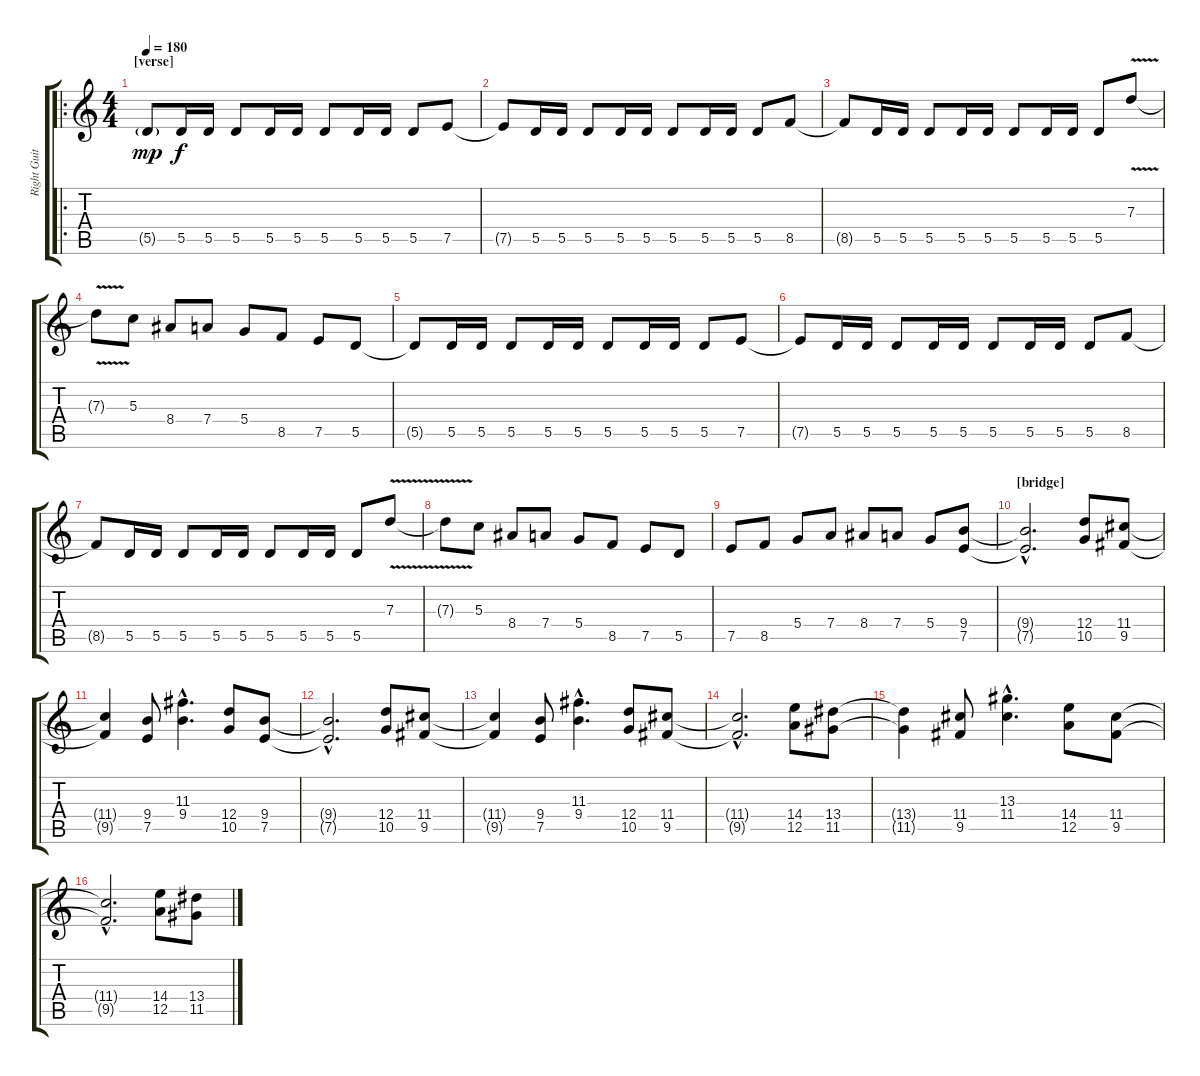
\track ("Right Guitar" "Right Guit") {instrument distortionguitar}
\staff {score tabs}
\tuning (E4 B3 G3 D3 A2 E2) {hide}
\ro
\ts (4 4)
\section ("" "[verse]")
\tempo 180
\clef g2
\ks c
5.5{g}.8{dy mp} 5.5.16{dy f} 5.5.16 5.5.8 5.5.16 5.5.16 5.5.8 5.5.16 5.5.16 5.5.8 7.5.8 |
7.5{t}.8 5.5.16 5.5.16 5.5.8 5.5.16 5.5.16 5.5.8 5.5.16 5.5.16 5.5.8 8.5.8 |
8.5{t}.8 5.5.16 5.5.16 5.5.8 5.5.16 5.5.16 5.5.8 5.5.16 5.5.16 5.5.8 7.3{v}.8 |
7.3{t}.8 5.3.8 8.4.8 7.4.8 5.4.8 8.5.8 7.5.8 5.5.8 |
5.5{t}.8 5.5.16 5.5.16 5.5.8 5.5.16 5.5.16 5.5.8 5.5.16 5.5.16 5.5.8 7.5.8 |
7.5{t}.8 5.5.16 5.5.16 5.5.8 5.5.16 5.5.16 5.5.8 5.5.16 5.5.16 5.5.8 8.5.8 |
8.5{t}.8 5.5.16 5.5.16 5.5.8 5.5.16 5.5.16 5.5.8 5.5.16 5.5.16 5.5.8 7.3{v}.8 |
7.3{t}.8 5.3.8 8.4.8 7.4.8 5.4.8 8.5.8 7.5.8 5.5.8 |
7.5.8 8.5.8 5.4.8 7.4.8 8.4.8 7.4.8 5.4.8 (9.4 7.5).8 |
\section ("" "[bridge]")
(9.4{hac t} 7.5{hac t}).2{d} (12.4 10.5).8 (11.4 9.5).8 |
(11.4{t} 9.5{t}).4 (9.4 7.5).8 (11.3{hac} 9.4{hac}).4{d} (12.4 10.5).8 (9.4 7.5).8 |
(9.4{hac t} 7.5{hac t}).2{d} (12.4 10.5).8 (11.4 9.5).8 |
(11.4{t} 9.5{t}).4 (9.4 7.5).8 (11.3{hac} 9.4{hac}).4{d} (12.4 10.5).8 (11.4 9.5).8 |
(11.4{hac t} 9.5{hac t}).2{d} (14.4 12.5).8 (13.4 11.5).8 |
(13.4{t} 11.5{t}).4 (11.4 9.5).8 (13.3{hac} 11.4{hac}).4{d} (14.4 12.5).8 (11.4 9.5).8 |
(11.4{hac t} 9.5{hac t}).2{d} (14.4 12.5).8 (13.4 11.5).8
